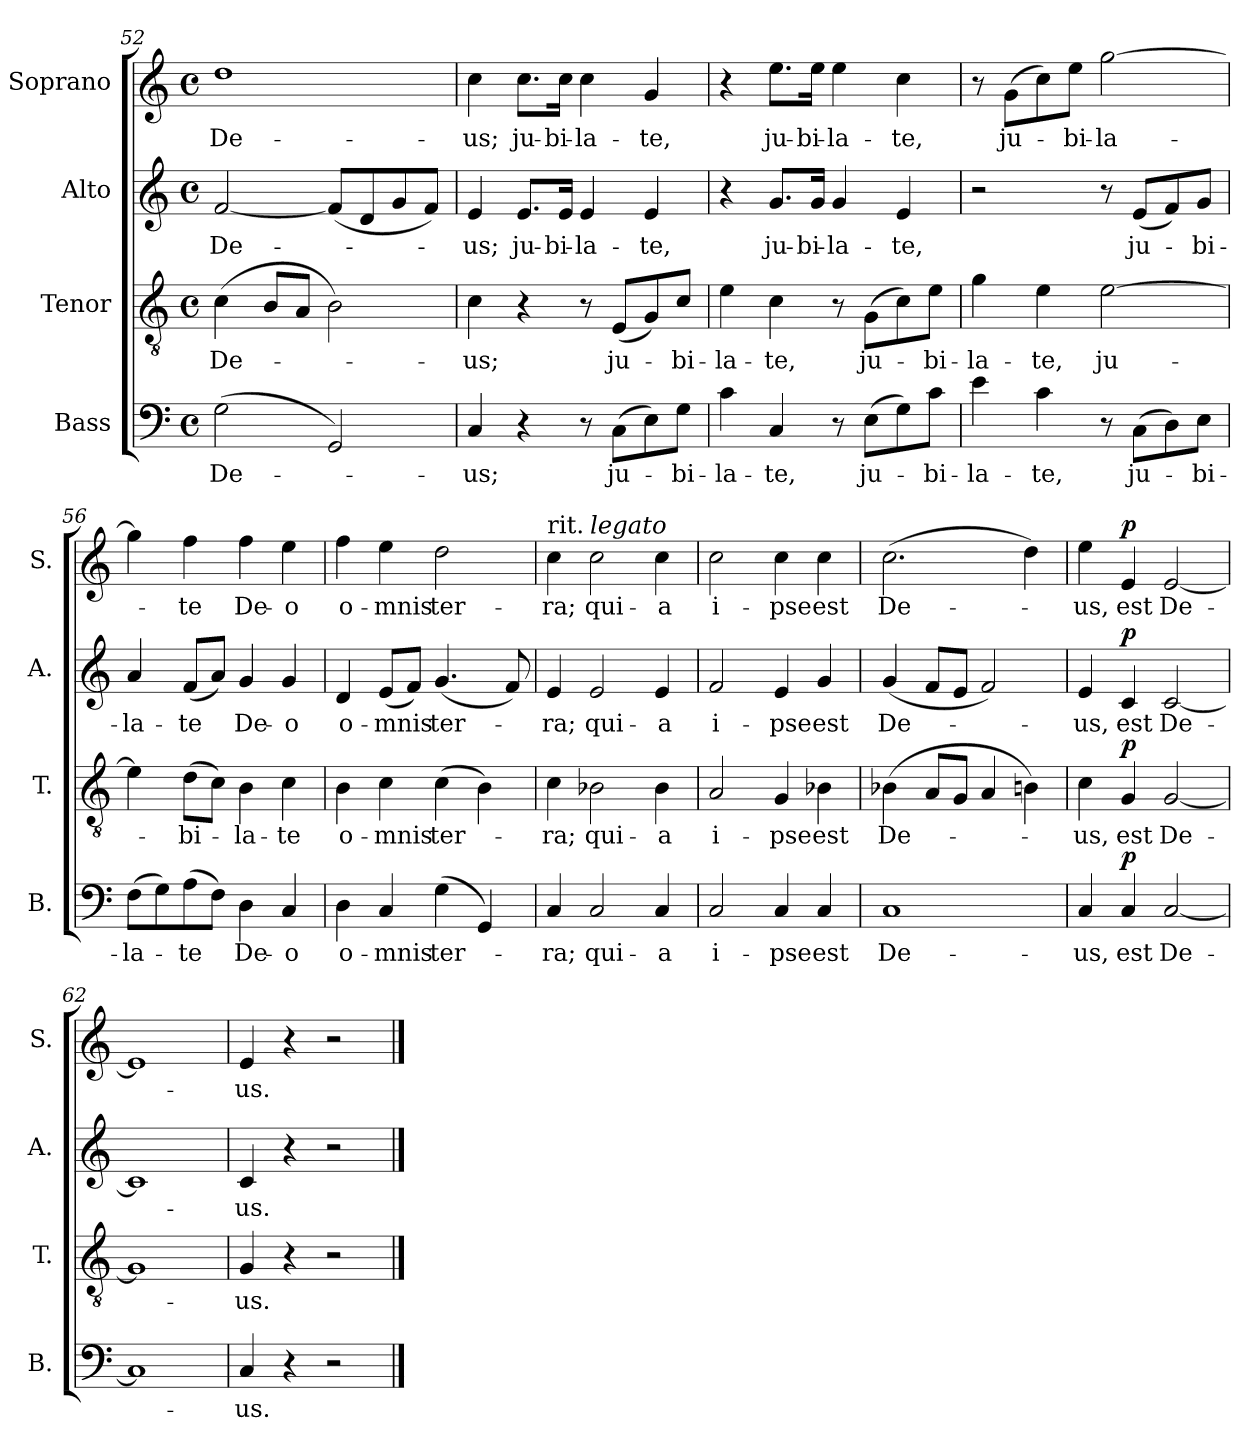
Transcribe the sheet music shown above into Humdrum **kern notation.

**kern	**text	**dynam	**kern	**text	**dynam	**kern	**text	**dynam	**kern	**text	**dynam
*part4	*part4	*part4	*part3	*part3	*part3	*part2	*part2	*part2	*part1	*part1	*part1
*staff4	*staff4	*staff4	*staff3	*staff3	*staff3	*staff2	*staff2	*staff2	*staff1	*staff1	*staff1
*I"Bass	*	*	*I"Tenor	*	*	*I"Alto	*	*	*I"Soprano	*	*
*I'B.	*	*	*I'T.	*	*	*I'A.	*	*	*I'S.	*	*
*clefF4	*	*	*clefGv2	*	*	*clefG2	*	*	*clefG2	*	*
*	*	*	*ITrd7c12	*	*	*	*	*	*	*	*
*k[]	*	*	*k[]	*	*	*k[]	*	*	*k[]	*	*
*C:	*	*	*C:	*	*	*C:	*	*	*C:	*	*
*M4/4	*	*	*M4/4	*	*	*M4/4	*	*	*M4/4	*	*
*met(c)	*	*	*met(c)	*	*	*met(c)	*	*	*met(c)	*	*
=52	=52	=52	=52	=52	=52	=52	=52	=52	=52	=52	=52
!	!LO:LY:b	!	!	!LO:LY:b	!	!	!LO:LY:b	!	!	!LO:LY:b	!
(>2G\	De-	.	(>4C\	De-	.	[<2f/	De-	.	1dd	De-	.
.	.	.	8BB/L	.	.	.	.	.	.	.	.
.	.	.	8AA/J	.	.	.	.	.	.	.	.
2GG/)	.	.	2BB\)	.	.	(<8f/L]	.	.	.	.	.
.	.	.	.	.	.	8d/	.	.	.	.	.
.	.	.	.	.	.	8g/	.	.	.	.	.
.	.	.	.	.	.	8f/J)	.	.	.	.	.
=53	=53	=53	=53	=53	=53	=53	=53	=53	=53	=53	=53
!	!LO:LY:b	!	!	!LO:LY:b	!	!	!LO:LY:b	!	!	!LO:LY:b	!
4C/	-us;	.	4C\	-us;	.	4e/	-us;	.	4cc\	-us;	.
!	!	!	!	!	!	!	!LO:LY:b	!	!	!LO:LY:b	!
4r	.	.	4r	.	.	8.e/L	ju-	.	8.cc\L	ju-	.
!	!	!	!	!	!	!	!LO:LY:b	!	!	!LO:LY:b	!
.	.	.	.	.	.	16e/Jk	-bi-	.	16cc\Jk	-bi-	.
!	!	!	!	!	!	!	!LO:LY:b	!	!	!LO:LY:b	!
8r	.	.	8r	.	.	4e/	-la-	.	4cc\	-la-	.
!	!LO:LY:b	!	!	!LO:LY:b	!	!	!	!	!	!	!
(>8C\L	ju-	.	(<8EE/L	ju-	.	.	.	.	.	.	.
!	!	!	!	!	!	!	!LO:LY:b	!	!	!LO:LY:b	!
8E\)	.	.	8GG/)	.	.	4e/	-te,	.	4g/	-te,	.
!	!LO:LY:b	!	!	!LO:LY:b	!	!	!	!	!	!	!
8G\J	-bi-	.	8C/J	-bi-	.	.	.	.	.	.	.
=54	=54	=54	=54	=54	=54	=54	=54	=54	=54	=54	=54
!	!LO:LY:b	!	!	!LO:LY:b	!	!	!	!	!	!	!
4c\	-la-	.	4E\	-la-	.	4r	.	.	4r	.	.
!	!LO:LY:b	!	!	!LO:LY:b	!	!	!LO:LY:b	!	!	!LO:LY:b	!
4C/	-te,	.	4C\	-te,	.	8.g/L	ju-	.	8.ee\L	ju-	.
!	!	!	!	!	!	!	!LO:LY:b	!	!	!LO:LY:b	!
.	.	.	.	.	.	16g/Jk	-bi-	.	16ee\Jk	-bi-	.
!	!	!	!	!	!	!	!LO:LY:b	!	!	!LO:LY:b	!
8r	.	.	8r	.	.	4g/	-la-	.	4ee\	-la-	.
!	!LO:LY:b	!	!	!LO:LY:b	!	!	!	!	!	!	!
(>8E\L	ju-	.	(>8GG\L	ju-	.	.	.	.	.	.	.
!	!	!	!	!	!	!	!LO:LY:b	!	!	!LO:LY:b	!
8G\)	.	.	8C\)	.	.	4e/	-te,	.	4cc\	-te,	.
!	!LO:LY:b	!	!	!LO:LY:b	!	!	!	!	!	!	!
8c\J	-bi-	.	8E\J	-bi-	.	.	.	.	.	.	.
!!LO:LB:g=z
=55	=55	=55	=55	=55	=55	=55	=55	=55	=55	=55	=55
!	!LO:LY:b	!	!	!LO:LY:b	!	!	!	!	!	!	!
4e\	-la-	.	4G\	-la-	.	2r	.	.	8r	.	.
!	!	!	!	!	!	!	!	!	!	!LO:LY:b	!
.	.	.	.	.	.	.	.	.	(>8g\L	ju-	.
!	!LO:LY:b	!	!	!LO:LY:b	!	!	!	!	!	!	!
4c\	-te,	.	4E\	-te,	.	.	.	.	8cc\)	.	.
!	!	!	!	!	!	!	!	!	!	!LO:LY:b	!
.	.	.	.	.	.	.	.	.	8ee\J	-bi-	.
!	!	!	!	!LO:LY:b	!	!	!	!	!	!LO:LY:b	!
8r	.	.	[>2E\	ju-	.	8r	.	.	[>2gg\	-la-	.
!	!LO:LY:b	!	!	!	!	!	!LO:LY:b	!	!	!	!
(>8C\L	ju-	.	.	.	.	(<8e/L	ju-	.	.	.	.
8D\)	.	.	.	.	.	8f/)	.	.	.	.	.
!	!LO:LY:b	!	!	!	!	!	!LO:LY:b	!	!	!	!
8E\J	-bi-	.	.	.	.	8g/J	-bi-	.	.	.	.
=56	=56	=56	=56	=56	=56	=56	=56	=56	=56	=56	=56
!	!LO:LY:b	!	!	!	!	!	!LO:LY:b	!	!	!	!
(>8F\L	-la-	.	4E\]	.	.	4a/	-la-	.	4gg\]	.	.
8G\)	.	.	.	.	.	.	.	.	.	.	.
!	!LO:LY:b	!	!	!LO:LY:b	!	!	!LO:LY:b	!	!	!LO:LY:b	!
(>8A\	-te	.	(>8D\L	-bi-	.	(<8f/L	-te	.	4ff\	-te	.
8F\J)	.	.	8C\J)	.	.	8a/J)	.	.	.	.	.
!	!LO:LY:b	!	!	!LO:LY:b	!	!	!LO:LY:b	!	!	!LO:LY:b	!
4D\	De-	.	4BB\	-la-	.	4g/	De-	.	4ff\	De-	.
!	!LO:LY:b	!	!	!LO:LY:b	!	!	!LO:LY:b	!	!	!LO:LY:b	!
4C/	-o	.	4C\	-te	.	4g/	-o	.	4ee\	-o	.
=57	=57	=57	=57	=57	=57	=57	=57	=57	=57	=57	=57
!	!LO:LY:b	!	!	!LO:LY:b	!	!	!LO:LY:b	!	!	!LO:LY:b	!
4D\	o-	.	4BB\	o-	.	4d/	o-	.	4ff\	o-	.
!	!LO:LY:b	!	!	!LO:LY:b	!	!	!LO:LY:b	!	!	!LO:LY:b	!
4C/	-mnis	.	4C\	-mnis	.	(<8e/L	-mnis	.	4ee\	-mnis	.
.	.	.	.	.	.	8f/J)	.	.	.	.	.
!	!LO:LY:b	!	!	!LO:LY:b	!	!	!LO:LY:b	!	!	!LO:LY:b	!
(>4G\	ter-	.	(>4C\	ter-	.	(<4.g/	ter-	.	2dd\	ter-	.
4GG/)	.	.	4BB\)	.	.	.	.	.	.	.	.
.	.	.	.	.	.	8f/)	.	.	.	.	.
=58	=58	=58	=58	=58	=58	=58	=58	=58	=58	=58	=58
!	!	!	!	!	!	!	!	!	!LO:TX:a:t=rit.	!	!
!	!LO:LY:b	!	!	!LO:LY:b	!	!	!LO:LY:b	!	!	!LO:LY:b	!
4C/	-ra;	.	4C\	-ra;	.	4e/	-ra;	.	4cc\	-ra;	.
!	!	!	!	!	!	!	!	!	!LO:TX:a:i:t=legato	!	!
!	!LO:LY:b	!	!	!LO:LY:b	!	!	!LO:LY:b	!	!	!LO:LY:b	!
2C/	qui-	.	2BB-X\	qui-	.	2e/	qui-	.	2cc\	qui-	.
!	!LO:LY:b	!	!	!LO:LY:b	!	!	!LO:LY:b	!	!	!LO:LY:b	!
4C/	-a	.	4BB-\	-a	.	4e/	-a	.	4cc\	-a	.
=59	=59	=59	=59	=59	=59	=59	=59	=59	=59	=59	=59
!	!LO:LY:b	!	!	!LO:LY:b	!	!	!LO:LY:b	!	!	!LO:LY:b	!
2C/	i-	.	2AA/	i-	.	2f/	i-	.	2cc\	i-	.
!	!LO:LY:b	!	!	!LO:LY:b	!	!	!LO:LY:b	!	!	!LO:LY:b	!
4C/	-pse	.	4GG/	-pse	.	4e/	-pse	.	4cc\	-pse	.
!	!LO:LY:b	!	!	!LO:LY:b	!	!	!LO:LY:b	!	!	!LO:LY:b	!
4C/	est	.	4BB-X\	est	.	4g/	est	.	4cc\	est	.
=60	=60	=60	=60	=60	=60	=60	=60	=60	=60	=60	=60
!	!LO:LY:b	!	!	!LO:LY:b	!	!	!LO:LY:b	!	!	!LO:LY:b	!
1C	De-	.	(>4BB-X\	De-	.	(<4g/	De-	.	(>2.cc\	De-	.
.	.	.	8AA/L	.	.	8f/L	.	.	.	.	.
.	.	.	8GG/J	.	.	8e/J	.	.	.	.	.
.	.	.	4AA/	.	.	2f/)	.	.	.	.	.
.	.	.	4BBn\)	.	.	.	.	.	4dd\)	.	.
=61	=61	=61	=61	=61	=61	=61	=61	=61	=61	=61	=61
!	!LO:LY:b	!	!	!LO:LY:b	!	!	!LO:LY:b	!	!	!LO:LY:b	!
4C/	-us,	.	4C\	-us,	.	4e/	-us,	.	4ee\	-us,	.
!	!LO:LY:b	!LO:DY:a	!	!LO:LY:b	!LO:DY:a	!	!LO:LY:b	!LO:DY:a	!	!LO:LY:b	!LO:DY:a
4C/	est	p	4GG/	est	p	4c/	est	p	4e/	est	p
!	!LO:LY:b	!	!	!LO:LY:b	!	!	!LO:LY:b	!	!	!LO:LY:b	!
[<2C/	De-	.	[<2GG/	De-	.	[<2c/	De-	.	[<2e/	De-	.
=62	=62	=62	=62	=62	=62	=62	=62	=62	=62	=62	=62
1C]	.	.	1GG]	.	.	1c]	.	.	1e]	.	.
=63	=63	=63	=63	=63	=63	=63	=63	=63	=63	=63	=63
!	!LO:LY:b	!	!	!LO:LY:b	!	!	!LO:LY:b	!	!	!LO:LY:b	!
4C/	-us.	.	4GG/	-us.	.	4c/	-us.	.	4e/	-us.	.
4r	.	.	4r	.	.	4r	.	.	4r	.	.
2r	.	.	2r	.	.	2r	.	.	2r	.	.
==	==	==	==	==	==	==	==	==	==	==	==
*-	*-	*-	*-	*-	*-	*-	*-	*-	*-	*-	*-
